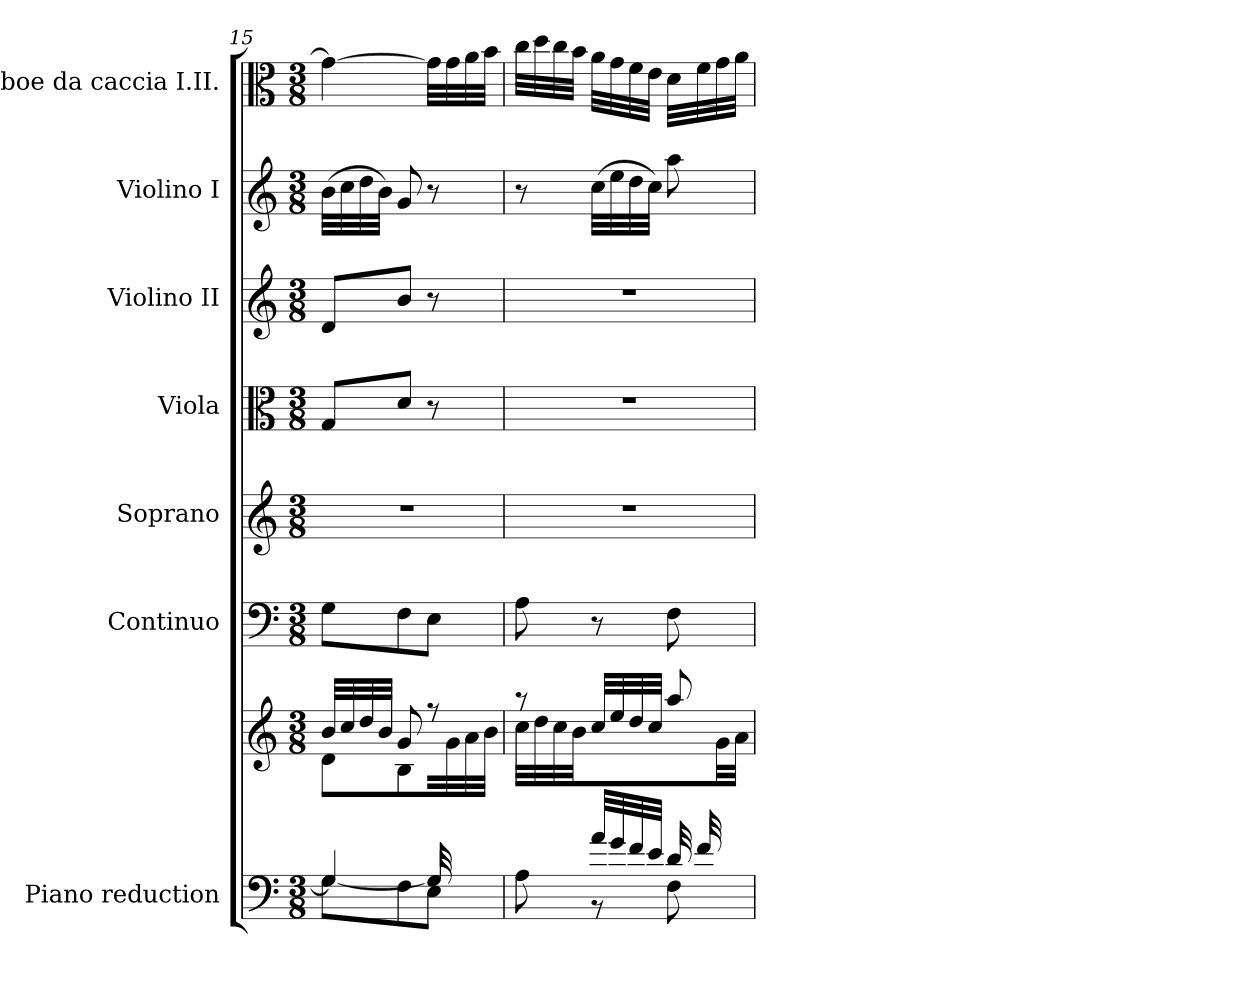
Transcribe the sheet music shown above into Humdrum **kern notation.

**kern	**kern	**kern	**kern	**kern	**kern	**kern	**kern
*part7	*part7	*part6	*part5	*part4	*part3	*part2	*part1
*staff8	*staff7	*staff6	*staff5	*staff4	*staff3	*staff2	*staff1
*I"Piano reduction	*	*I"Continuo	*I"Soprano	*I"Viola	*I"Violino II	*I"Violino I	*I"Oboe da caccia I.II.
*I'Pno	*	*	*	*I'Vla	*I'Vln	*I'Vln	*I'Ob
*clefF4	*clefG2	*clefF4	*clefG2	*clefC3	*clefG2	*clefG2	*clefC3
*k[]	*k[]	*k[]	*k[]	*k[]	*k[]	*k[]	*k[]
*M3/8	*M3/8	*M3/8	*M3/8	*M3/8	*M3/8	*M3/8	*M3/8
=15	=15	=15	=15	=15	=15	=15	=15
*^	*^	*	*	*	*	*	*
*	*^	*	*	*	*	*	*	*	*
4ryy	4G/_	8G\L	32b/LLL	8d\L	8G\L	4.r	8G/L	8d/L	(32b\LLL	4g\_
.	.	.	32cc/	.	.	.	.	.	32cc\	.
.	.	.	32dd/	.	.	.	.	.	32dd\	.
.	.	.	32b/JJJ	.	.	.	.	.	32b\JJJ)	.
.	.	8F\	8g/	8B\J	8F\	.	8d/J	8b/J	8g/	.
32G/LLL]	8ryy	8E\J	8r	32ryy	8E\J	.	8r	8r	8r	32g\LLL]
16.ryy	.	.	.	32g\	.	.	.	.	.	32g\
.	.	.	.	32a\	.	.	.	.	.	32a\
.	.	.	.	32b\JJJ	.	.	.	.	.	32b\JJJ
*	*v	*v	*	*	*	*	*	*	*	*
=16	=16	=16	=16	=16	=16	=16	=16	=16	=16
8ryy	8A\	8r	32cc\LLL	8A\	4.r	4.r	4.r	8r	32cc\LLL
.	.	.	32dd\	.	.	.	.	.	32dd\
.	.	.	32cc\	.	.	.	.	.	32cc\
.	.	.	32b\JJJ	.	.	.	.	.	32b\JJJ
32a/LLL	8r	32cc/LLL	8.ryy	8r	.	.	.	(32cc\LLL	32a\LLL
32g/	.	32ee/	.	.	.	.	.	32ee\	32g\
32f/	.	32dd/	.	.	.	.	.	32dd\	32f\
32e/JJJ	.	32cc/JJJ	.	.	.	.	.	32cc\JJJ)	32e\JJJ
32d/LLL	8F\	8aa/	.	8F\	.	.	.	8aa\	32d\LLL
32f/	.	.	.	.	.	.	.	.	32f\
16ryy	.	.	32g\	.	.	.	.	.	32g\
.	.	.	32a\JJJ	.	.	.	.	.	32a\JJJ
*v	*v	*	*	*	*	*	*	*	*
*	*v	*v	*	*	*	*	*	*
=	=	=	=	=	=	=	=
*-	*-	*-	*-	*-	*-	*-	*-
